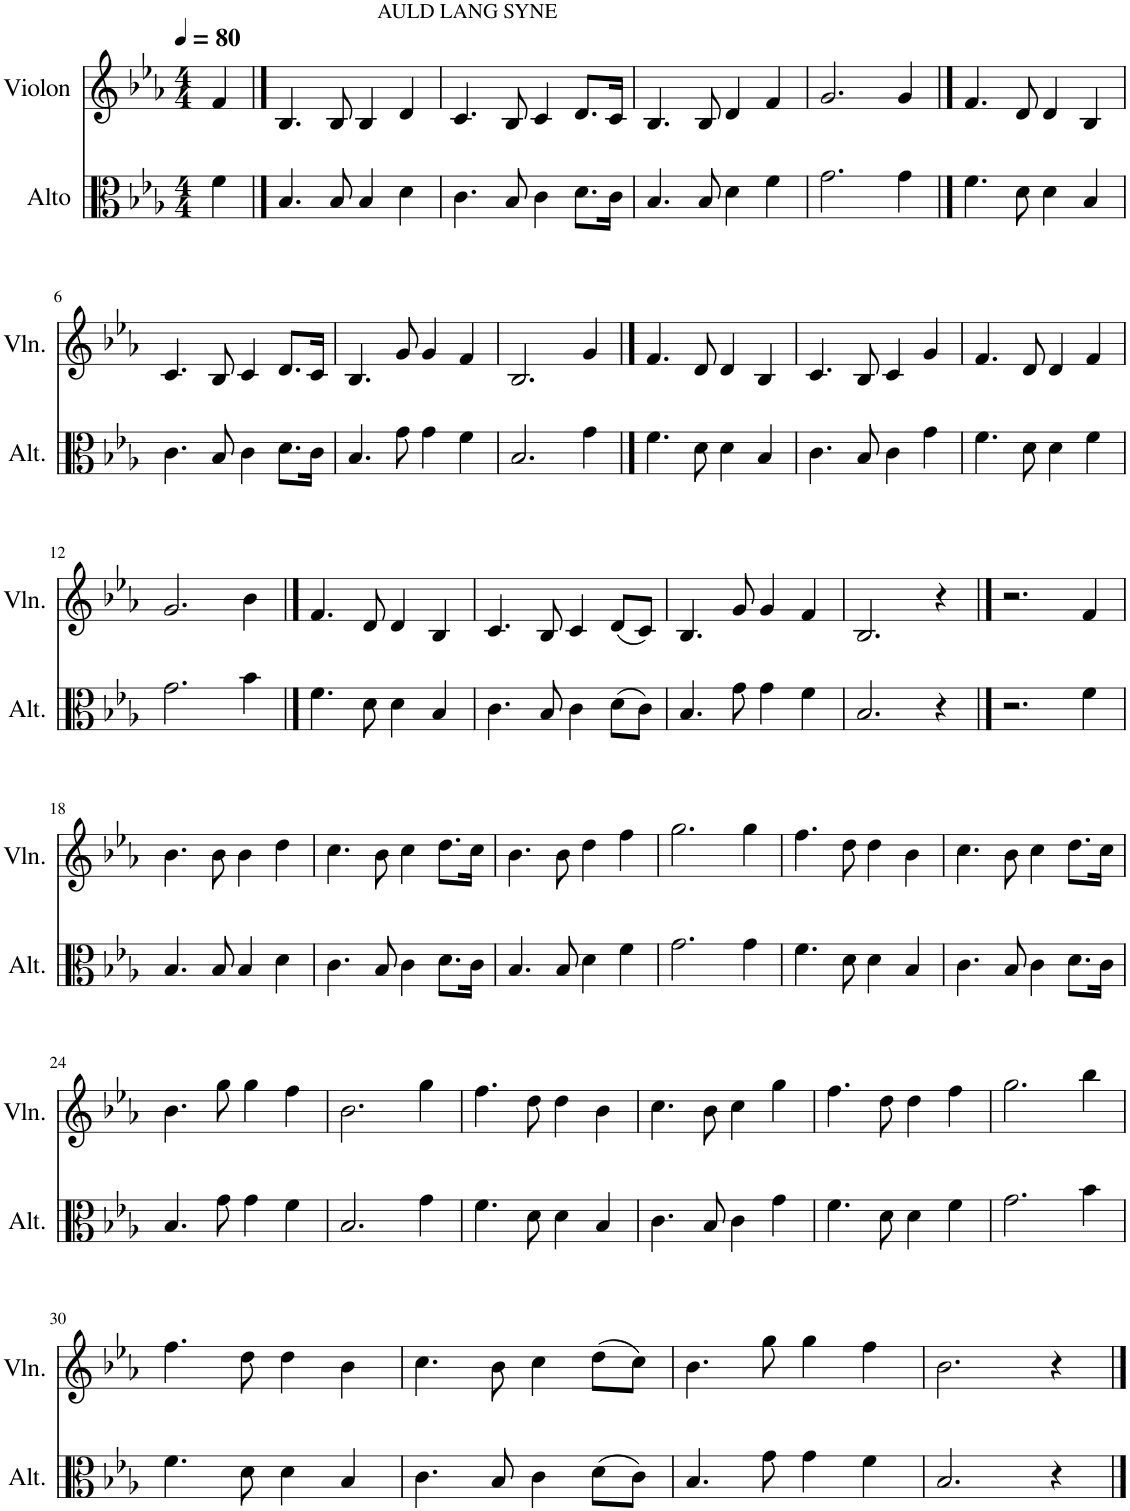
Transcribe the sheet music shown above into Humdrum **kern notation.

**kern	**kern
*part2	*part1
*staff2	*staff1
*I"Alto	*I"Violon
*I'Alt.	*I'Vln.
*clefC3	*clefG2
*k[b-e-a-]	*k[b-e-a-]
*M4/4	*M4/4
*MM80	*MM80
=	=
4f\	4f/
==1	==1
!	!LO:TX:a:t=AULD LANG SYNE
4.B-/	4.B-/
8B-/	8B-/
4B-/	4B-/
4d\	4d/
=2	=2
4.c\	4.c/
8B-/	8B-/
4c\	4c/
8.d\L	8.d/L
16c\Jk	16c/Jk
=3	=3
4.B-/	4.B-/
8B-/	8B-/
4d\	4d/
4f\	4f/
=4	=4
2.g\	2.g/
4g\	4g/
==5	==5
4.f\	4.f/
8d\	8d/
4d\	4d/
4B-/	4B-/
!!LO:LB:g=z
=6	=6
4.c\	4.c/
8B-/	8B-/
4c\	4c/
8.d\L	8.d/L
16c\Jk	16c/Jk
=7	=7
4.B-/	4.B-/
8g\	8g/
4g\	4g/
4f\	4f/
=8	=8
2.B-/	2.B-/
4g\	4g/
==9	==9
4.f\	4.f/
8d\	8d/
4d\	4d/
4B-/	4B-/
=10	=10
4.c\	4.c/
8B-/	8B-/
4c\	4c/
4g\	4g/
=11	=11
4.f\	4.f/
8d\	8d/
4d\	4d/
4f\	4f/
!!LO:LB:g=z
=12	=12
2.g\	2.g/
4b-\	4b-\
==13	==13
4.f\	4.f/
8d\	8d/
4d\	4d/
4B-/	4B-/
=14	=14
4.c\	4.c/
8B-/	8B-/
4c\	4c/
(8d\L	(8d/L
8c\J)	8c/J)
=15	=15
4.B-/	4.B-/
8g\	8g/
4g\	4g/
4f\	4f/
=16	=16
2.B-/	2.B-/
4r	4r
==17	==17
2.r	2.r
4f\	4f/
!!LO:LB:g=z
=18	=18
4.B-/	4.b-\
8B-/	8b-\
4B-/	4b-\
4d\	4dd\
=19	=19
4.c\	4.cc\
8B-/	8b-\
4c\	4cc\
8.d\L	8.dd\L
16c\Jk	16cc\Jk
=20	=20
4.B-/	4.b-\
8B-/	8b-\
4d\	4dd\
4f\	4ff\
=21	=21
2.g\	2.gg\
4g\	4gg\
=22	=22
4.f\	4.ff\
8d\	8dd\
4d\	4dd\
4B-/	4b-\
=23	=23
4.c\	4.cc\
8B-/	8b-\
4c\	4cc\
8.d\L	8.dd\L
16c\Jk	16cc\Jk
!!LO:LB:g=z
=24	=24
4.B-/	4.b-\
8g\	8gg\
4g\	4gg\
4f\	4ff\
=25	=25
2.B-/	2.b-\
4g\	4gg\
=26	=26
4.f\	4.ff\
8d\	8dd\
4d\	4dd\
4B-/	4b-\
=27	=27
4.c\	4.cc\
8B-/	8b-\
4c\	4cc\
4g\	4gg\
=28	=28
4.f\	4.ff\
8d\	8dd\
4d\	4dd\
4f\	4ff\
=29	=29
2.g\	2.gg\
4b-\	4bb-\
!!LO:LB:g=z
=30	=30
4.f\	4.ff\
8d\	8dd\
4d\	4dd\
4B-/	4b-\
=31	=31
4.c\	4.cc\
8B-/	8b-\
4c\	4cc\
(8d\L	(8dd\L
8c\J)	8cc\J)
=32	=32
4.B-/	4.b-\
8g\	8gg\
4g\	4gg\
4f\	4ff\
=33	=33
2.B-/	2.b-\
4r	4r
==	==
*-	*-
